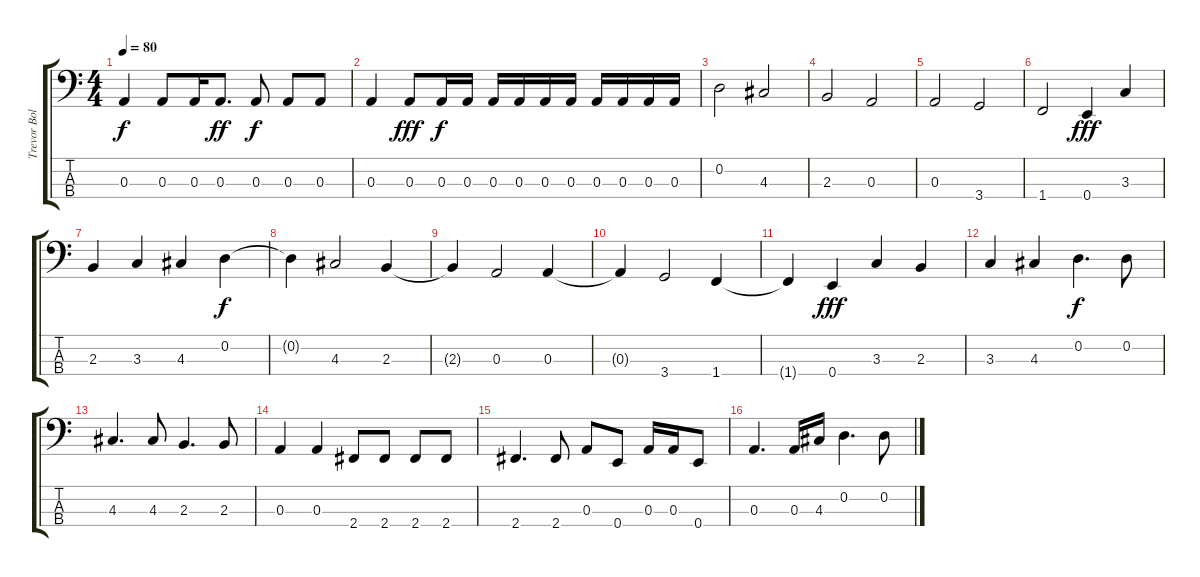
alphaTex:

\track ("Trevor Bolder" "Trevor Bol") {instrument electricbassfinger}
\staff {score tabs}
\tuning (G2 D2 A1 E1) {hide}
\ts (4 4)
\tempo 80
\clef f4
\ks c
0.3.4{dy f} 0.3.8 0.3.16 0.3.8{d dy ff} 0.3.8{dy f} 0.3.8 0.3.8 |
0.3.4 0.3.8{dy fff} 0.3.16{dy f} 0.3.16 0.3.16 0.3.16 0.3.16 0.3.16 0.3.16 0.3.16 0.3.16 0.3.16 |
0.2.2 4.3.2 |
2.3.2 0.3.2 |
0.3.2 3.4.2 |
1.4.2 0.4.4{dy fff} 3.3.4 |
2.3.4 3.3.4 4.3.4 0.2.4{dy f} |
0.2{t}.4 4.3.2 2.3.4 |
2.3{t}.4 0.3.2 0.3.4 |
0.3{t}.4 3.4.2 1.4.4 |
1.4{t}.4 0.4.4{dy fff} 3.3.4 2.3.4 |
3.3.4 4.3.4 0.2.4{d dy f} 0.2.8 |
4.3.4{d} 4.3.8 2.3.4{d} 2.3.8 |
0.3.4 0.3.4 2.4.8 2.4.8 2.4.8 2.4.8 |
2.4.4{d} 2.4.8 0.3.8 0.4.8 0.3.16 0.3.16 0.4.8 |
0.3.4{d} 0.3.16 4.3.16 0.2.4{d} 0.2.8
